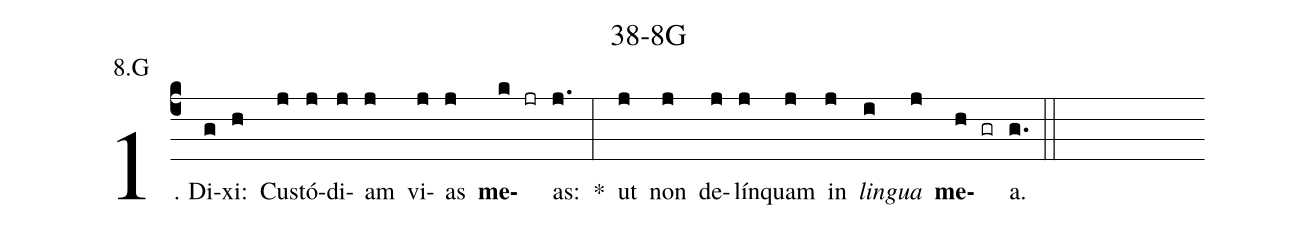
name: 38-8G;
annotation: 8.G;
%%
(c4)1. Di(g)xi:(h) Cus(j)tó(j)di(j)am(j) vi(j)as(j) <b>me</b>(k jr)as:(j.) *(:) ut(j) non(j) de(j)lín(j)quam(j) in(j) <i>lin</i>(i)<i>gua</i>(j) <b>me</b>(h gr)a.(g.) (::)
